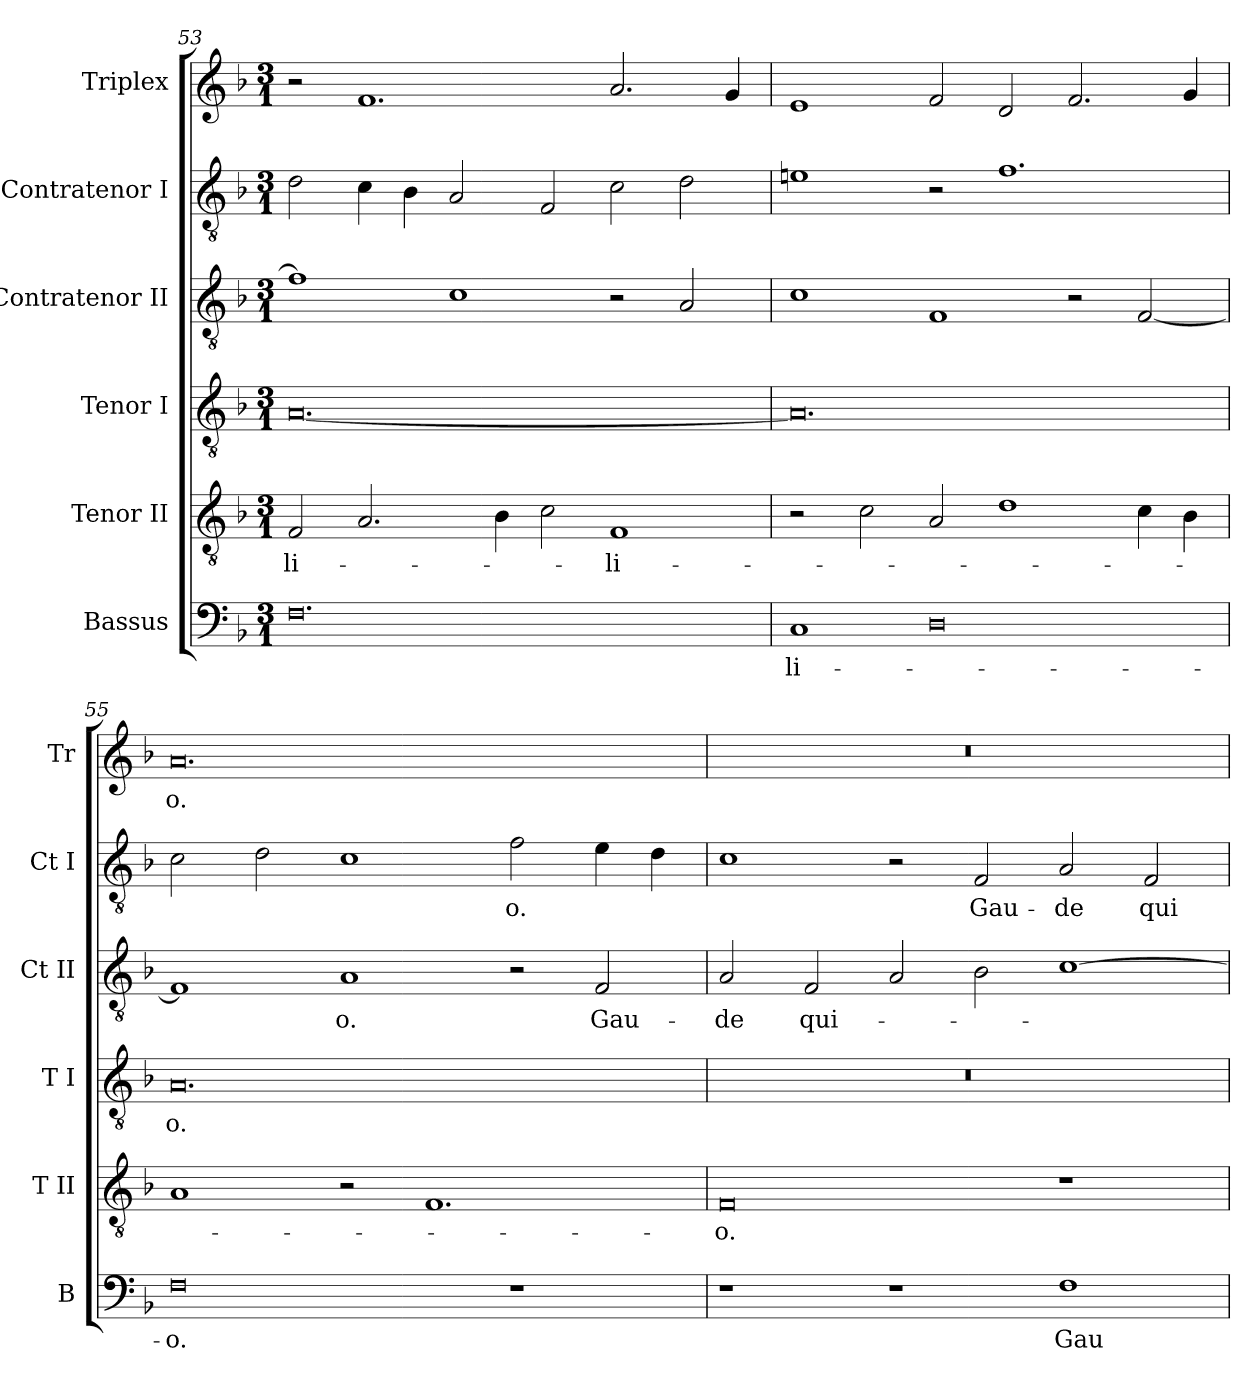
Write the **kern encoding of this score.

**kern	**text	**kern	**text	**kern	**text	**kern	**text	**kern	**text	**kern	**text
*part6	*part6	*part5	*part5	*part4	*part4	*part3	*part3	*part2	*part2	*part1	*part1
*staff6	*staff6	*staff5	*staff5	*staff4	*staff4	*staff3	*staff3	*staff2	*staff2	*staff1	*staff1
*I"Bassus	*	*I"Tenor II	*	*I"Tenor I	*	*I"Contratenor II	*	*I"Contratenor I	*	*I"Triplex	*
*I'B	*	*I'T II	*	*I'T I	*	*I'Ct II	*	*I'Ct I	*	*I'Tr	*
!!LO:PB:g=z
*clefF4	*	*clefGv2	*	*clefGv2	*	*clefGv2	*	*clefGv2	*	*clefG2	*
*	*	*ITrd7c12	*	*ITrd7c12	*	*ITrd7c12	*	*ITrd7c12	*	*	*
*k[b-]	*	*k[b-]	*	*k[b-]	*	*k[b-]	*	*k[b-]	*	*k[b-]	*
*F:	*	*F:	*	*F:	*	*F:	*	*F:	*	*F:	*
*M3/1	*	*M3/1	*	*M3/1	*	*M3/1	*	*M3/1	*	*M3/1	*
=53	=53	=53	=53	=53	=53	=53	=53	=53	=53	=53	=53
!	!	!	!LO:LY:b:color=#000000	!	!	!	!	!	!	!	!
0.Fi	.	2FFi/	li-	[<0.AAi	.	1Fi]	.	2Di\	.	2r	.
.	.	2.AAi/	.	.	.	.	.	4Ci\	.	1.fi	.
.	.	.	.	.	.	.	.	4BB-i\	.	.	.
.	.	.	.	.	.	1Ci	.	2AAi/	.	.	.
.	.	4BB-i\	.	.	.	.	.	.	.	.	.
.	.	2Ci\	.	.	.	.	.	2FFi/	.	.	.
!	!	!	!LO:LY:b:color=#000000	!	!	!	!	!	!	!	!
.	.	1FFi	-li-	.	.	2r	.	2Ci\	.	2.ai/	.
.	.	.	.	.	.	2AAi/	.	2Di\	.	.	.
.	.	.	.	.	.	.	.	.	.	4gi/	.
=54	=54	=54	=54	=54	=54	=54	=54	=54	=54	=54	=54
!	!LO:LY:b:color=#000000	!	!	!	!	!	!	!	!	!	!
1Ci	-li-	2r	.	0.AAi]	.	1Ci	.	1Eni	.	1ei	.
.	.	2Ci\	.	.	.	.	.	.	.	.	.
0Di	.	2AAi/	.	.	.	1FFi	.	2r	.	2fi/	.
.	.	1Di	.	.	.	.	.	1.Fi	.	2di/	.
.	.	.	.	.	.	2r	.	.	.	2.fi/	.
.	.	4Ci\	.	.	.	[<2FFi/	.	.	.	.	.
.	.	4BB-i\	.	.	.	.	.	.	.	4gi/	.
=55	=55	=55	=55	=55	=55	=55	=55	=55	=55	=55	=55
!	!LO:LY:b:color=#000000	!	!	!	!	!	!	!	!	!	!
!	!	!	!	!	!LO:LY:b:color=#000000	!	!	!	!	!	!
!	!	!	!	!	!	!	!	!	!	!	!LO:LY:b:color=#000000
0Fi	-o.	1AAi	.	0.AAi	-o.	1FFi]	.	2Ci\	.	0.ai	-o.
.	.	.	.	.	.	.	.	2Di\	.	.	.
!	!	!	!	!	!	!	!LO:LY:b:color=#000000	!	!	!	!
.	.	2r	.	.	.	1AAi	-o.	1Ci	.	.	.
.	.	1.FFi	.	.	.	.	.	.	.	.	.
!	!	!	!	!	!	!	!	!	!LO:LY:b:color=#000000	!	!
1r	.	.	.	.	.	2r	.	2Fi\	-o.	.	.
!	!	!	!	!	!	!	!LO:LY:b:color=#000000	!	!	!	!
.	.	.	.	.	.	2FFi/	Gau-	4Ei\	.	.	.
.	.	.	.	.	.	.	.	4Di\	.	.	.
!!LO:LB:g=z
=56	=56	=56	=56	=56	=56	=56	=56	=56	=56	=56	=56
!	!	!	!LO:LY:b:color=#000000	!LO:N:vis=1	!	!	!	!	!	!	!
!	!	!	!	!	!	!	!LO:LY:b:color=#000000	!	!	!LO:N:vis=1	!
1r	.	0FFi	-o.	0.r	.	2AAi/	-de	1Ci	.	0.r	.
!	!	!	!	!	!	!	!LO:LY:b:color=#000000	!	!	!	!
.	.	.	.	.	.	2FFi/	qui-	.	.	.	.
1r	.	.	.	.	.	2AAi/	.	2r	.	.	.
!	!	!	!	!	!	!	!	!	!LO:LY:b:color=#000000	!	!
.	.	.	.	.	.	2BB-i\	.	2FFi/	Gau-	.	.
!	!LO:LY:b:color=#000000	!	!	!	!	!	!	!	!	!	!
!	!	!	!	!	!	!	!	!	!LO:LY:b:color=#000000	!	!
1Fi	Gau-	1r	.	.	.	[>1Ci	.	2AAi/	-de	.	.
!	!	!	!	!	!	!	!	!	!LO:LY:b:color=#000000	!	!
.	.	.	.	.	.	.	.	2FFi/	qui-	.	.
=	=	=	=	=	=	=	=	=	=	=	=
*-	*-	*-	*-	*-	*-	*-	*-	*-	*-	*-	*-
